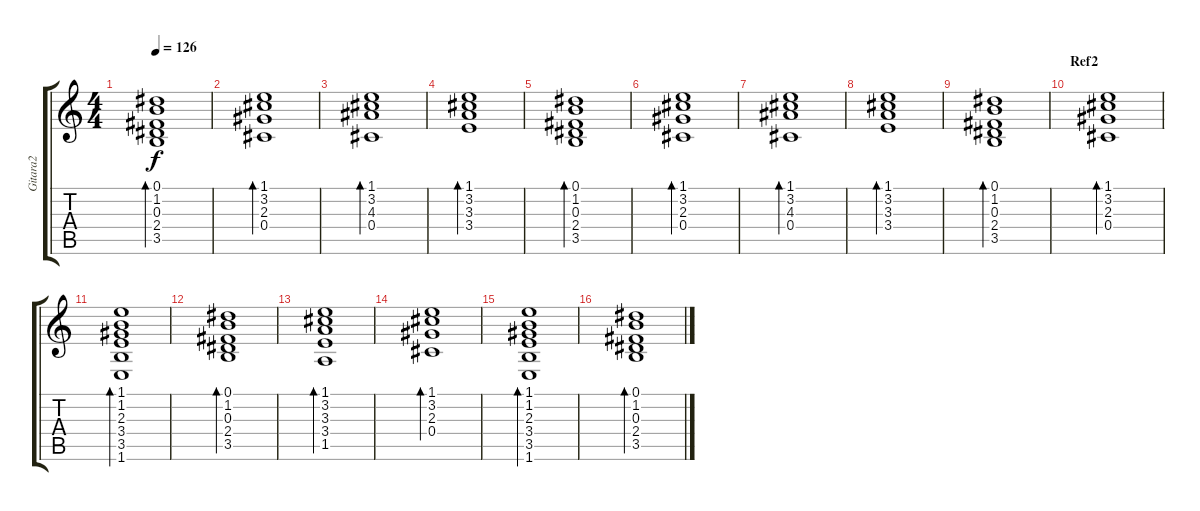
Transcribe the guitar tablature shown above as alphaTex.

\track ("Gitara2" "Gitara2") {instrument acousticguitarnylon}
\staff {score tabs}
\tuning (Eb4 Bb3 Gb3 Db3 Ab2 Eb2) {hide}
\ts (4 4)
\tempo 126
\clef g2
\ks c
(0.1 1.2 0.3 2.4 3.5).1{bd 120 dy f} |
(1.1 3.2 2.3 0.4).1{bd 120} |
(1.1 3.2 4.3 0.4).1{bd 120} |
(1.1 3.2 3.3 3.4).1{bd 120} |
(0.1 1.2 0.3 2.4 3.5).1{bd 120} |
(1.1 3.2 2.3 0.4).1{bd 120} |
(1.1 3.2 4.3 0.4).1{bd 120} |
(1.1 3.2 3.3 3.4).1{bd 120} |
(0.1 1.2 0.3 2.4 3.5).1{bd 120} |
\section ("" "Ref2")
(1.1 3.2 2.3 0.4).1{bd 60} |
(1.1 1.2 2.3 3.4 3.5 1.6).1{bd 60} |
(0.1 1.2 0.3 2.4 3.5).1{bd 60} |
(1.1 3.2 3.3 3.4 1.5).1{bd 60} |
(1.1 3.2 2.3 0.4).1{bd 60} |
(1.1 1.2 2.3 3.4 3.5 1.6).1{bd 60} |
(0.1 1.2 0.3 2.4 3.5).1{bd 60}
